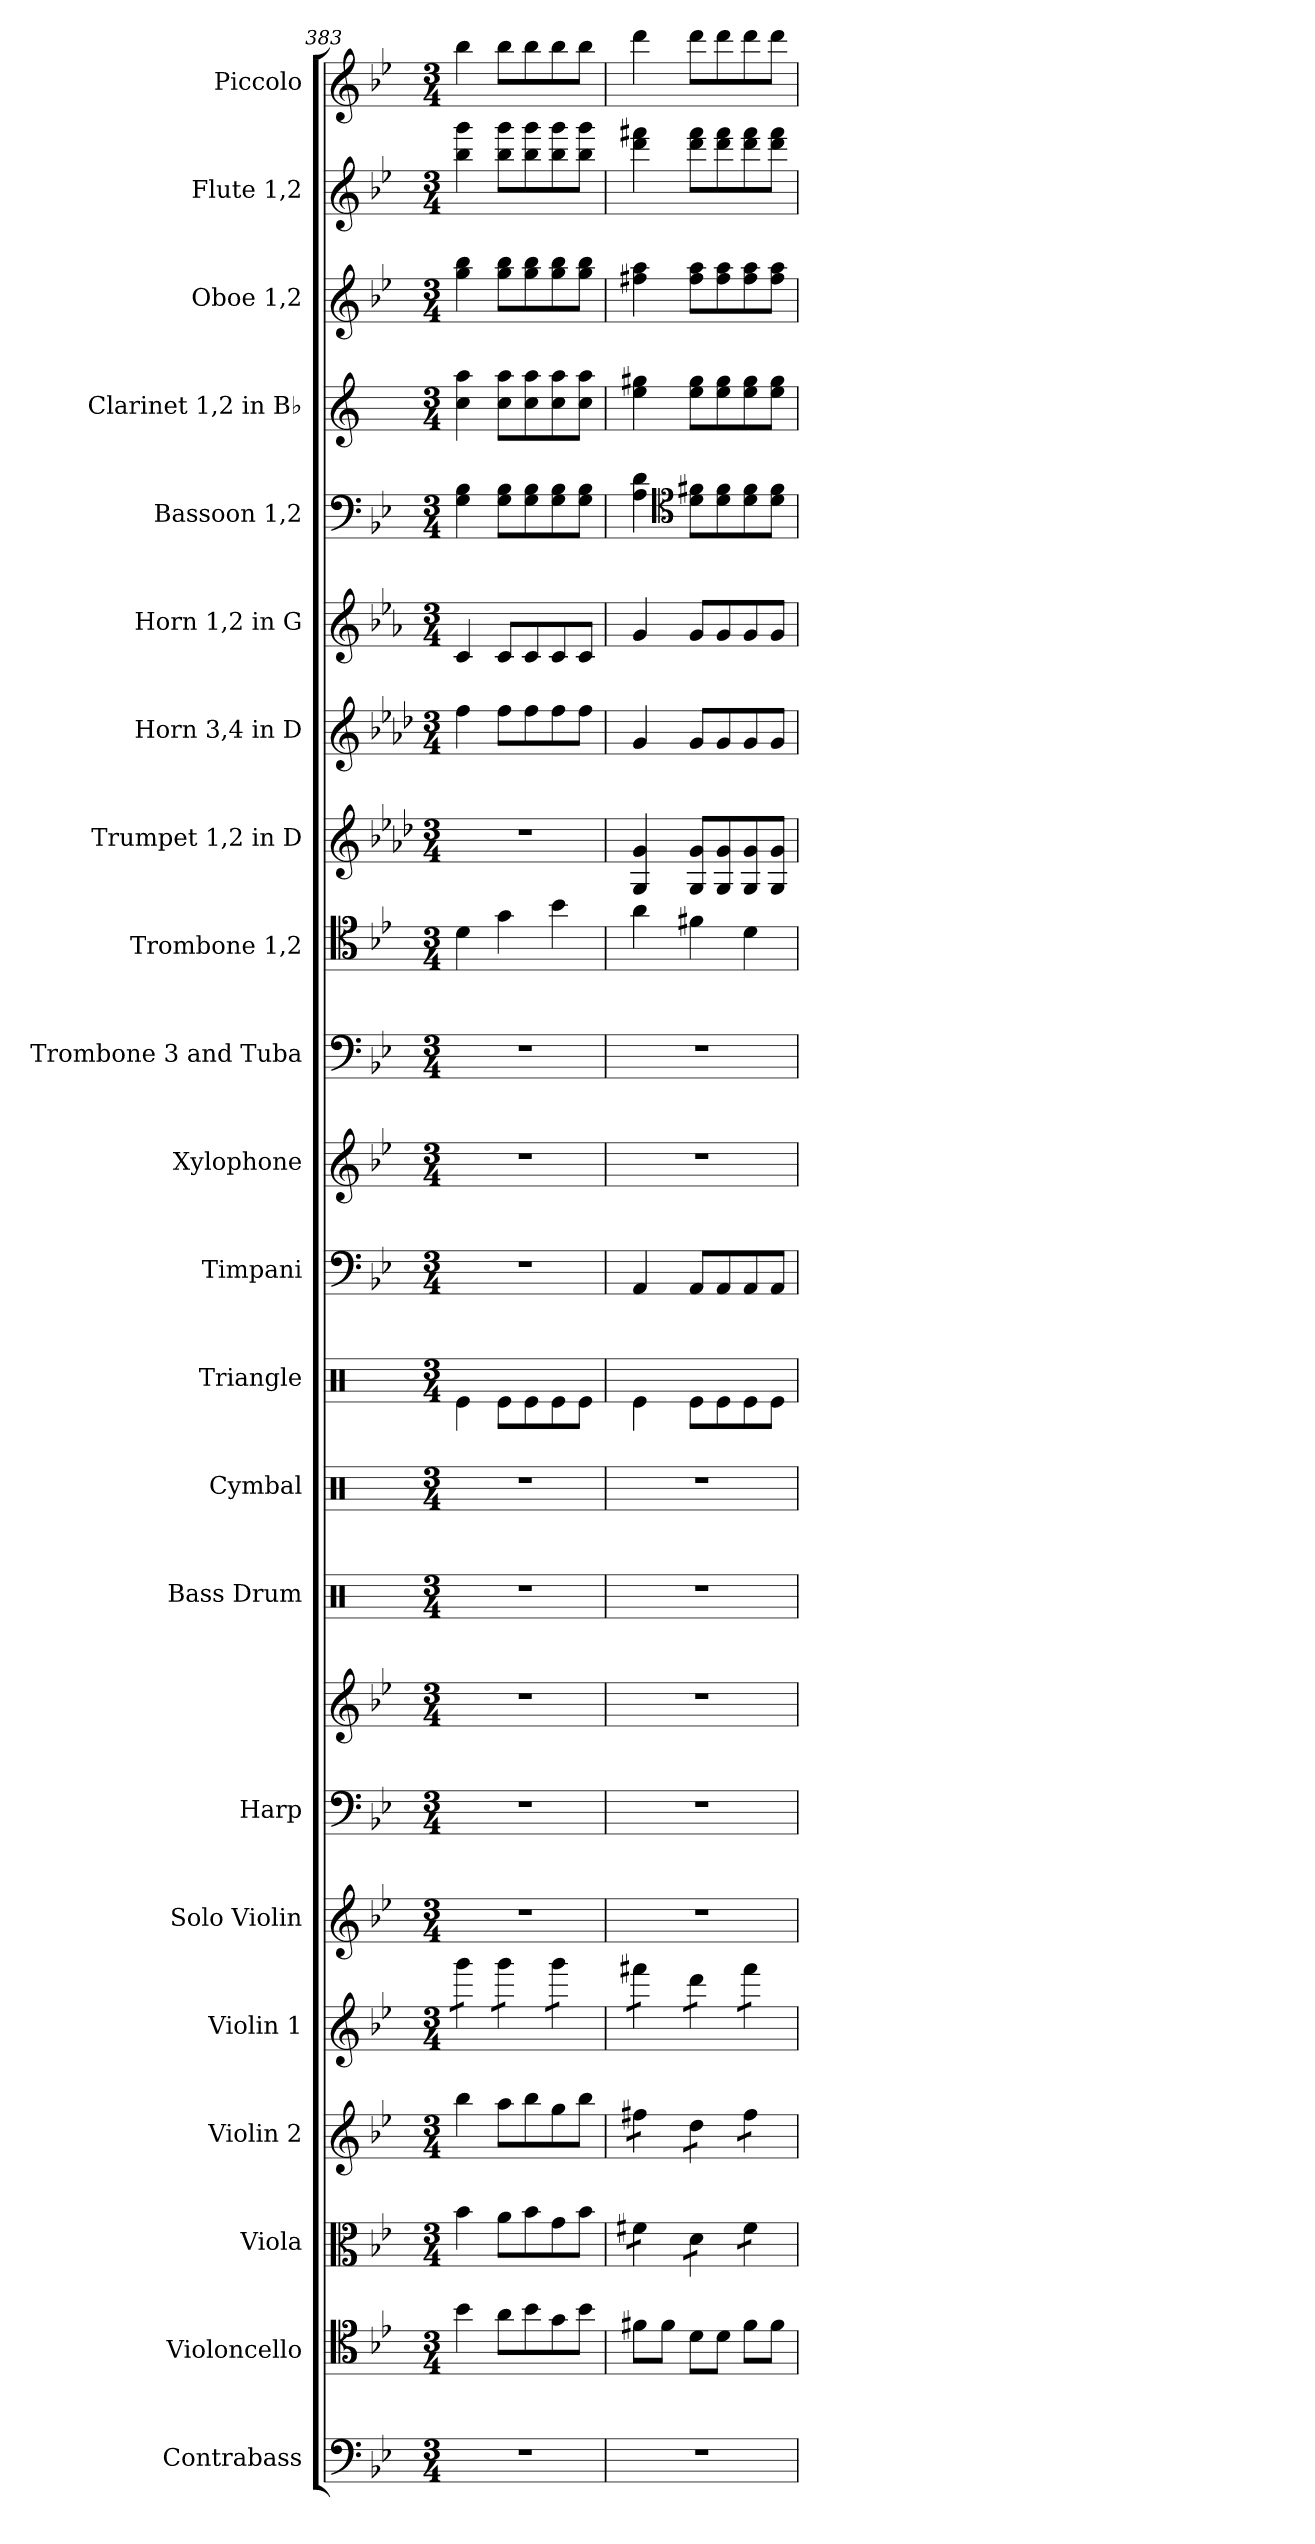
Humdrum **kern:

**kern	**kern	**kern	**kern	**kern	**kern	**kern	**kern	**kern	**kern	**kern	**kern	**kern	**kern	**kern	**kern	**kern	**kern	**kern	**kern	**kern	**kern	**kern
*part22	*part21	*part20	*part19	*part18	*part17	*part16	*part16	*part15	*part14	*part13	*part12	*part11	*part10	*part9	*part8	*part7	*part6	*part5	*part4	*part3	*part2	*part1
*staff23	*staff22	*staff21	*staff20	*staff19	*staff18	*staff17	*staff16	*staff15	*staff14	*staff13	*staff12	*staff11	*staff10	*staff9	*staff8	*staff7	*staff6	*staff5	*staff4	*staff3	*staff2	*staff1
*I"Contrabass	*I"Violoncello	*I"Viola	*I"Violin 2	*I"Violin 1	*I"Solo Violin	*I"Harp	*	*I"Bass Drum	*I"Cymbal	*I"Triangle	*I"Timpani	*I"Xylophone	*I"Trombone 3 and Tuba	*I"Trombone 1,2	*I"Trumpet 1,2 in D	*I"Horn 3,4 in D	*I"Horn 1,2 in G	*I"Bassoon 1,2	*I"Clarinet 1,2 in B♭	*I"Oboe 1,2	*I"Flute 1,2	*I"Piccolo
*I'Cb.	*I'Vc.	*I'Vla.	*I'Vln. 2	*I'Vln. 1	*I'Solo Vln.	*I'Hrp.	*	*I'B.D	*I'Cym.	*I'Trgl.	*I'Timp.	*I'Xyl.	*I'Tbn. 3 and Tba.	*I'Tbn. 1,2	*I'Tpt. 1,2 in D	*I'Hn. 3,4 in D	*I'Hn. 1,2 in G	*I'Bsn. 1,2	*I'Cl. 1,2 in B♭	*I'Ob. 1,2	*I'Fl. 1,2	*I'Picc.
*clefF4	*clefC4	*clefC3	*clefG2	*clefG2	*clefG2	*clefF4	*clefG2	*clefX	*clefX	*clefX	*clefF4	*clefG2	*clefF4	*clefC4	*clefG2	*clefG2	*clefG2	*clefF4	*clefG2	*clefG2	*clefG2	*clefG2
*ITrd7c12	*	*	*	*	*	*	*	*	*	*	*	*ITrd-7c-12	*	*	*ITrd-1c-2	*ITrd6c10	*ITrd3c5	*	*ITrd1c2	*	*	*ITrd-7c-12
*k[b-e-]	*k[b-e-]	*k[b-e-]	*k[b-e-]	*k[b-e-]	*k[b-e-]	*k[b-e-]	*k[b-e-]	*k[]	*k[]	*k[]	*k[b-e-]	*k[b-e-]	*k[b-e-]	*k[b-e-]	*k[b-e-]	*k[b-e-]	*k[b-e-]	*k[b-e-]	*k[b-e-]	*k[b-e-]	*k[b-e-]	*k[b-e-]
*M3/4	*M3/4	*M3/4	*M3/4	*M3/4	*M3/4	*M3/4	*M3/4	*M3/4	*M3/4	*M3/4	*M3/4	*M3/4	*M3/4	*M3/4	*M3/4	*M3/4	*M3/4	*M3/4	*M3/4	*M3/4	*M3/4	*M3/4
=383	=383	=383	=383	=383	=383	=383	=383	=383	=383	=383	=383	=383	=383	=383	=383	=383	=383	=383	=383	=383	=383	=383
*	*	*	*	*tremolo	*	*	*	*	*	*	*	*	*	*	*	*	*	*	*	*	*	*
2.r	4b-\	4b-\	4bb-\	12ggg\L	2.r	2.r	2.r	2.r	2.r	4Re\	2.r	2.r	2.r	4d\	2.r	4g\	4G/	4G\ 4B-\	4b-\ 4gg\	4gg\ 4bb-\	4bb-\ 4ggg\	4bbb-\
.	.	.	.	12ggg\	.	.	.	.	.	.	.	.	.	.	.	.	.	.	.	.	.	.
.	.	.	.	12ggg\J	.	.	.	.	.	.	.	.	.	.	.	.	.	.	.	.	.	.
.	8a\L	8a\L	8aa\L	12ggg\L	.	.	.	.	.	8Re\L	.	.	.	4g\	.	8g\L	8G/L	8G\ 8B-\L	8b-\ 8gg\L	8gg\ 8bb-\L	8bb-\ 8ggg\L	8bbb-\L
.	.	.	.	12ggg\	.	.	.	.	.	.	.	.	.	.	.	.	.	.	.	.	.	.
.	8b-\	8b-\	8bb-\	.	.	.	.	.	.	8Re\	.	.	.	.	.	8g\	8G/	8G\ 8B-\	8b-\ 8gg\	8gg\ 8bb-\	8bb-\ 8ggg\	8bbb-\
.	.	.	.	12ggg\J	.	.	.	.	.	.	.	.	.	.	.	.	.	.	.	.	.	.
.	8g\	8g\	8gg\	12ggg\L	.	.	.	.	.	8Re\	.	.	.	4b-\	.	8g\	8G/	8G\ 8B-\	8b-\ 8gg\	8gg\ 8bb-\	8bb-\ 8ggg\	8bbb-\
.	.	.	.	12ggg\	.	.	.	.	.	.	.	.	.	.	.	.	.	.	.	.	.	.
.	8b-\J	8b-\J	8bb-\J	.	.	.	.	.	.	8Re\J	.	.	.	.	.	8g\J	8G/J	8G\ 8B-\J	8b-\ 8gg\J	8gg\ 8bb-\J	8bb-\ 8ggg\J	8bbb-\J
.	.	.	.	12ggg\J	.	.	.	.	.	.	.	.	.	.	.	.	.	.	.	.	.	.
=384	=384	=384	=384	=384	=384	=384	=384	=384	=384	=384	=384	=384	=384	=384	=384	=384	=384	=384	=384	=384	=384	=384
*	*	*tremolo	*	*	*	*	*	*	*	*	*	*	*	*	*	*	*	*	*	*	*	*
*	*	*	*tremolo	*	*	*	*	*	*	*	*	*	*	*	*	*	*	*	*	*	*	*
2.r	8f#X\L	12f#X\L	12ff#X\L	12fff#X\L	2.r	2.r	2.r	2.r	2.r	4Re\	4AA/	2.r	2.r	4a\	4A/ 4a/	4A/	4d/	4A\ 4d\	4dd\ 4ff#X\	4ff#X\ 4aa\	4ddd\ 4fff#X\	4dddd\
.	.	12f#X\	12ff#X\	12fff#X\	.	.	.	.	.	.	.	.	.	.	.	.	.	.	.	.	.	.
.	8f#\J	.	.	.	.	.	.	.	.	.	.	.	.	.	.	.	.	.	.	.	.	.
.	.	12f#X\J	12ff#X\J	12fff#X\J	.	.	.	.	.	.	.	.	.	.	.	.	.	.	.	.	.	.
*	*	*	*	*	*	*	*	*	*	*	*	*	*	*	*	*	*	*clefC4	*	*	*	*
.	8d\L	12d\L	12dd\L	12ddd\L	.	.	.	.	.	8Re\L	8AA/L	.	.	4f#X\	8A/ 8a/L	8A/L	8d/L	8d\ 8f#X\L	8dd\ 8ff#\L	8ff#\ 8aa\L	8ddd\ 8fff#\L	8dddd\L
.	.	12d\	12dd\	12ddd\	.	.	.	.	.	.	.	.	.	.	.	.	.	.	.	.	.	.
.	8d\J	.	.	.	.	.	.	.	.	8Re\	8AA/	.	.	.	8A/ 8a/	8A/	8d/	8d\ 8f#\	8dd\ 8ff#\	8ff#\ 8aa\	8ddd\ 8fff#\	8dddd\
.	.	12d\J	12dd\J	12ddd\J	.	.	.	.	.	.	.	.	.	.	.	.	.	.	.	.	.	.
.	8f#\L	12f#\L	12ff#\L	12fff#\L	.	.	.	.	.	8Re\	8AA/	.	.	4d\	8A/ 8a/	8A/	8d/	8d\ 8f#\	8dd\ 8ff#\	8ff#\ 8aa\	8ddd\ 8fff#\	8dddd\
.	.	12f#\	12ff#\	12fff#\	.	.	.	.	.	.	.	.	.	.	.	.	.	.	.	.	.	.
.	8f#\J	.	.	.	.	.	.	.	.	8Re\J	8AA/J	.	.	.	8A/ 8a/J	8A/J	8d/J	8d\ 8f#\J	8dd\ 8ff#\J	8ff#\ 8aa\J	8ddd\ 8fff#\J	8dddd\J
.	.	12f#\J	12ff#\J	12fff#\J	.	.	.	.	.	.	.	.	.	.	.	.	.	.	.	.	.	.
*	*	*	*	*Xtremolo	*	*	*	*	*	*	*	*	*	*	*	*	*	*	*	*	*	*
*	*	*	*Xtremolo	*	*	*	*	*	*	*	*	*	*	*	*	*	*	*	*	*	*	*
*	*	*Xtremolo	*	*	*	*	*	*	*	*	*	*	*	*	*	*	*	*	*	*	*	*
=	=	=	=	=	=	=	=	=	=	=	=	=	=	=	=	=	=	=	=	=	=	=
*-	*-	*-	*-	*-	*-	*-	*-	*-	*-	*-	*-	*-	*-	*-	*-	*-	*-	*-	*-	*-	*-	*-
